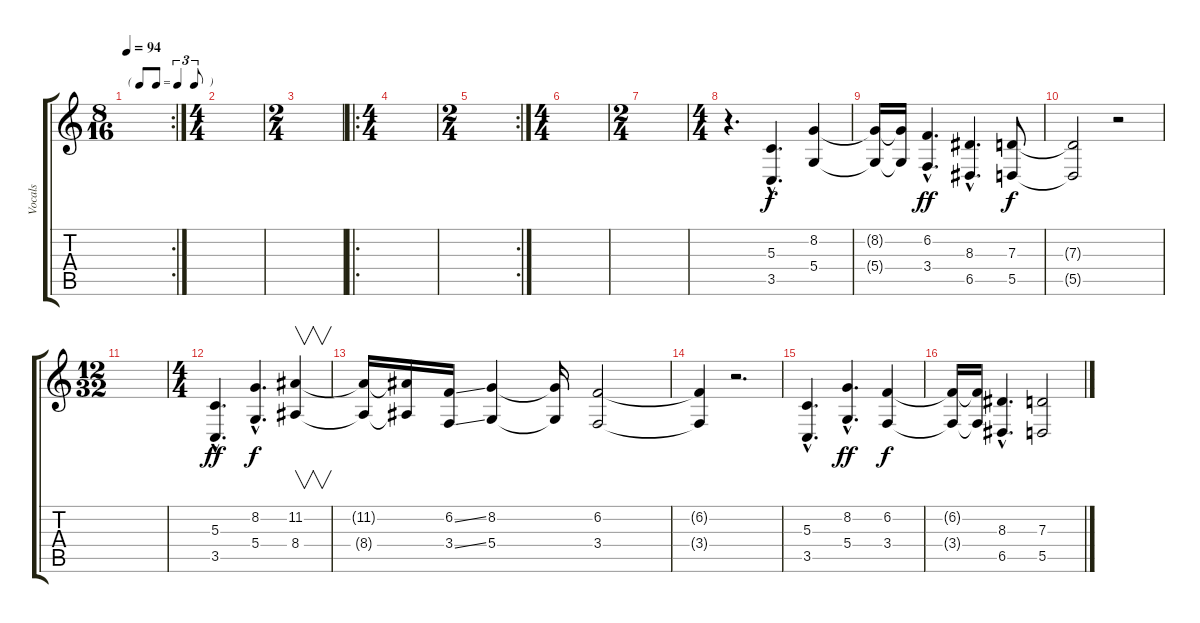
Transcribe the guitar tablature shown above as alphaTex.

\track ("Vocals" "Vocals") {instrument voiceoohs}
\staff {score tabs}
\tuning (E4 B3 G3 D3 A2 E2) {hide}
\rc 2
\ts (8 16)
\tf triplet8th
\tempo 94
\clef g2
\ks c
|
\ts (4 4)
|
\ts (2 4)
|
\ro
\ts (4 4)
|
\rc 2
\ts (2 4)
|
\ts (4 4)
|
\ts (2 4)
|
\ts (4 4)
r.4{d} (5.3{hac} 3.5{hac}).4{d} (8.2 5.4).4 |
(8.2{t} 5.4{t}).16{dy f} (8.2{t} 5.4{t}).16 (6.2{hac} 3.4{hac}).4{d dy ff} (8.3{hac} 6.5{hac}).4{d} (7.3 5.5).8{dy f} |
(7.3{t} 5.5{t}).2 r.2 |
\ts (12 32)
|
\ts (4 4)
(5.3{hac} 3.5{hac}).4{d dy ff} (8.2{hac} 5.4{hac}).4{d dy f} (11.2 8.4).4{v} |
(11.2{t} 8.4{t}).16 (11.2{t} 8.4{t}).16 (6.2{ss} 3.4{ss}).16 (8.2 5.4).4 (8.2{t} 5.4{t}).16 (6.2 3.4).2 |
(6.2{t} 3.4{t}).4 r.2{d} |
(5.3{hac} 3.5{hac}).4{d} (8.2{hac} 5.4{hac}).4{d dy ff} (6.2 3.4).4{dy f} |
(6.2{t} 3.4{t}).16 (6.2{t} 3.4{t}).16 (8.3{hac} 6.5{hac}).4{d} (7.3 5.5).2
